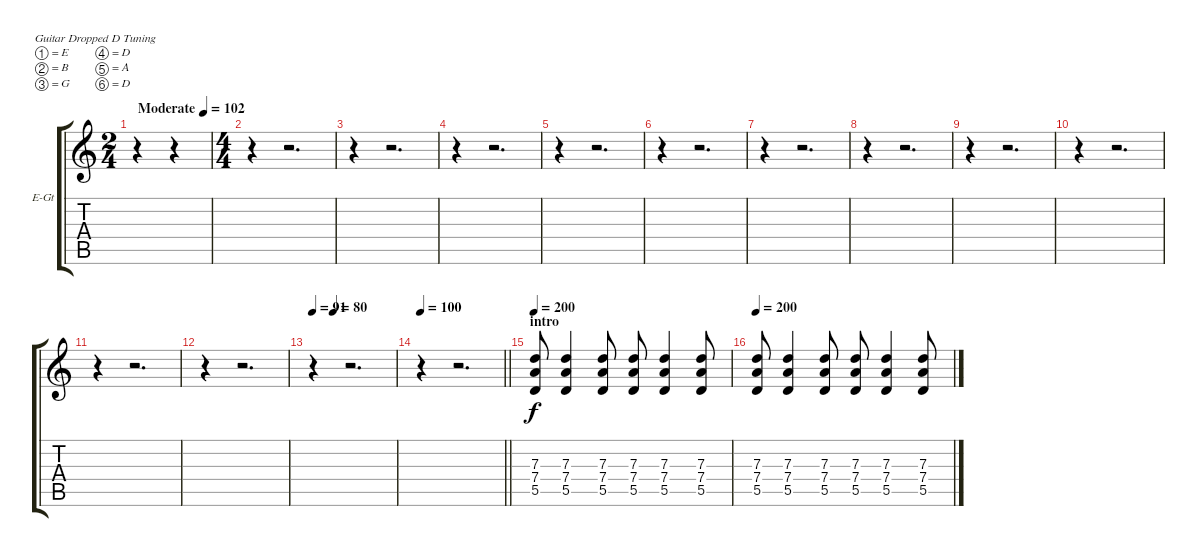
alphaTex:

\bracketExtendMode groupsimilarinstruments
\firstSystemTrackNameOrientation horizontal
\otherSystemsTrackNameOrientation horizontal
\track ("Josapat" "E-Gt") {instrument distortionguitar}
\staff {score tabs}
\tuning (E4 B3 G3 D3 A2 D2)
\ts (2 4)
\beaming (8 2 2)
\tempo (102 "Moderate")
\clef g2
\ks c
r.4{dy f instrument distortionguitar} r.4 |
\ts (4 4)
\beaming (8 2 2 2 2)
r.4 r.2{d} |
r.4 r.2{d} |
r.4 r.2{d} |
r.4 r.2{d} |
r.4 r.2{d} |
r.4 r.2{d} |
r.4 r.2{d} |
r.4 r.2{d} |
r.4 r.2{d} |
r.4 r.2{d} |
r.4 r.2{d} |
\tempo 91
\tempo (80 0.25)
r.4 r.2{d} |
\tempo 100
\barLineRight lightlight
r.4 r.2{d} |
\section ("" "intro")
\tempo 200
(7.3 7.4 5.5).8 (7.3 7.4 5.5).4 (7.3 7.4 5.5).8 (7.3 7.4 5.5).8 (7.3 7.4 5.5).4 (7.3 7.4 5.5).8 |
\tempo 200
(7.3 7.4 5.5).8 (7.3 7.4 5.5).4 (7.3 7.4 5.5).8 (7.3 7.4 5.5).8 (7.3 7.4 5.5).4 (7.3 7.4 5.5).8
